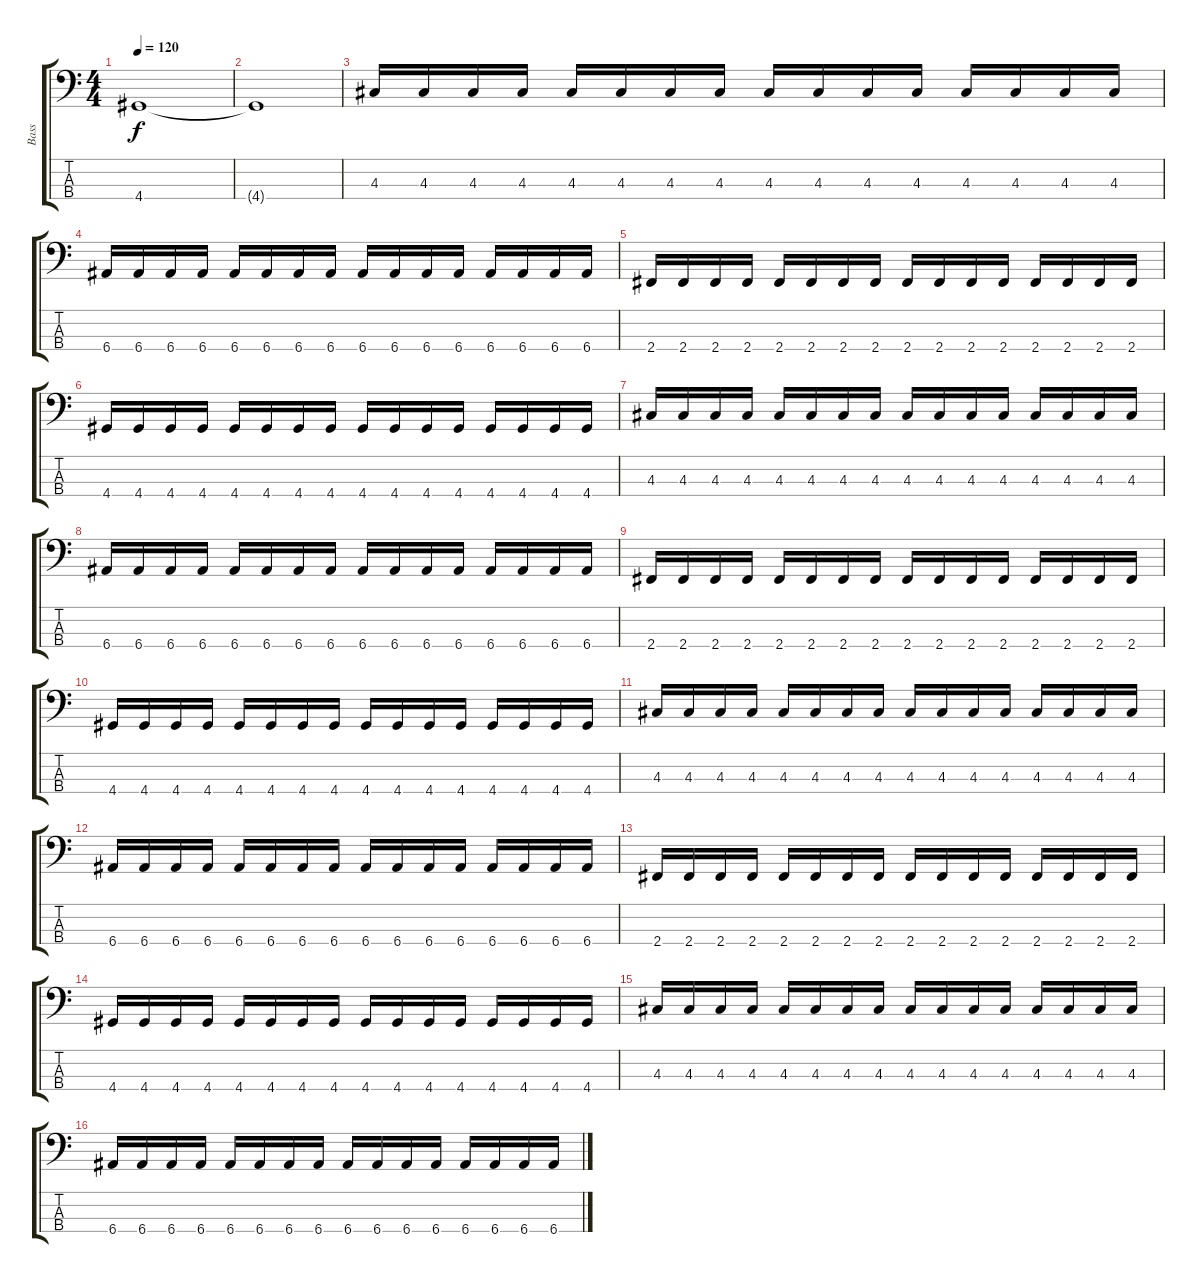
\track ("Bass" "Bass") {instrument electricbasspick}
\staff {score tabs}
\tuning (G2 D2 A1 E1) {hide}
\ts (4 4)
\tempo 120
\clef f4
\ks c
4.4.1{dy f} |
4.4{t}.1 |
4.3.16 4.3.16 4.3.16 4.3.16 4.3.16 4.3.16 4.3.16 4.3.16 4.3.16 4.3.16 4.3.16 4.3.16 4.3.16 4.3.16 4.3.16 4.3.16 |
6.4.16 6.4.16 6.4.16 6.4.16 6.4.16 6.4.16 6.4.16 6.4.16 6.4.16 6.4.16 6.4.16 6.4.16 6.4.16 6.4.16 6.4.16 6.4.16 |
2.4.16 2.4.16 2.4.16 2.4.16 2.4.16 2.4.16 2.4.16 2.4.16 2.4.16 2.4.16 2.4.16 2.4.16 2.4.16 2.4.16 2.4.16 2.4.16 |
4.4.16 4.4.16 4.4.16 4.4.16 4.4.16 4.4.16 4.4.16 4.4.16 4.4.16 4.4.16 4.4.16 4.4.16 4.4.16 4.4.16 4.4.16 4.4.16 |
4.3.16 4.3.16 4.3.16 4.3.16 4.3.16 4.3.16 4.3.16 4.3.16 4.3.16 4.3.16 4.3.16 4.3.16 4.3.16 4.3.16 4.3.16 4.3.16 |
6.4.16 6.4.16 6.4.16 6.4.16 6.4.16 6.4.16 6.4.16 6.4.16 6.4.16 6.4.16 6.4.16 6.4.16 6.4.16 6.4.16 6.4.16 6.4.16 |
2.4.16 2.4.16 2.4.16 2.4.16 2.4.16 2.4.16 2.4.16 2.4.16 2.4.16 2.4.16 2.4.16 2.4.16 2.4.16 2.4.16 2.4.16 2.4.16 |
4.4.16 4.4.16 4.4.16 4.4.16 4.4.16 4.4.16 4.4.16 4.4.16 4.4.16 4.4.16 4.4.16 4.4.16 4.4.16 4.4.16 4.4.16 4.4.16 |
4.3.16 4.3.16 4.3.16 4.3.16 4.3.16 4.3.16 4.3.16 4.3.16 4.3.16 4.3.16 4.3.16 4.3.16 4.3.16 4.3.16 4.3.16 4.3.16 |
6.4.16 6.4.16 6.4.16 6.4.16 6.4.16 6.4.16 6.4.16 6.4.16 6.4.16 6.4.16 6.4.16 6.4.16 6.4.16 6.4.16 6.4.16 6.4.16 |
2.4.16 2.4.16 2.4.16 2.4.16 2.4.16 2.4.16 2.4.16 2.4.16 2.4.16 2.4.16 2.4.16 2.4.16 2.4.16 2.4.16 2.4.16 2.4.16 |
4.4.16 4.4.16 4.4.16 4.4.16 4.4.16 4.4.16 4.4.16 4.4.16 4.4.16 4.4.16 4.4.16 4.4.16 4.4.16 4.4.16 4.4.16 4.4.16 |
4.3.16 4.3.16 4.3.16 4.3.16 4.3.16 4.3.16 4.3.16 4.3.16 4.3.16 4.3.16 4.3.16 4.3.16 4.3.16 4.3.16 4.3.16 4.3.16 |
6.4.16 6.4.16 6.4.16 6.4.16 6.4.16 6.4.16 6.4.16 6.4.16 6.4.16 6.4.16 6.4.16 6.4.16 6.4.16 6.4.16 6.4.16 6.4.16
